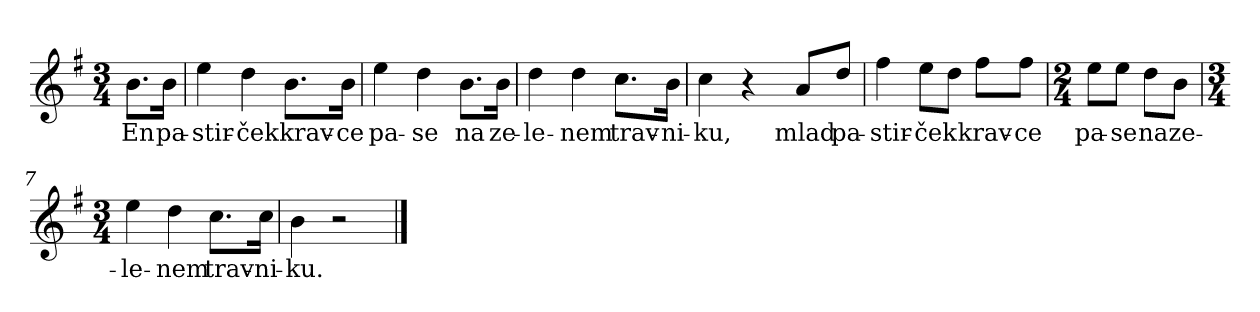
**kern	**text
*part1	*part1
*staff1	*staff1
*clefG2	*
*k[f#]	*
*G:	*
*M3/4	*
*MM100	*
=	=
8.b\L	En
16b\Jk	pa-
=1	=1
4ee\	-stir-
4dd\	-ček
8.b\L	krav-
16b\Jk	-ce
=2	=2
4ee\	pa-
4dd\	-se
8.b\L	na
16b\Jk	ze-
=3	=3
4dd\	-le-
4dd\	-nem
8.cc\L	trav-
16b\Jk	-ni-
=4	=4
4cc\	-ku,
4r	.
=4X1-	=4X1-
8a/L	mlad
8dd/J	pa-
!!LO:LB:g=z
=5	=5
4ff#\	-stir-
8ee\L	-ček
8dd\J	.
8ff#\L	krav-
8ff#\J	-ce
=6	=6
*M2/4	*
8ee\L	pa-
8ee\J	-se
8dd\L	na
8b\J	ze-
=7	=7
*M3/4	*
4ee\	-le-
4dd\	-nem
8.cc\L	trav-
16cc\Jk	-ni-
=8	=8
4b\	-ku.
2r	.
==	==
*-	*-
